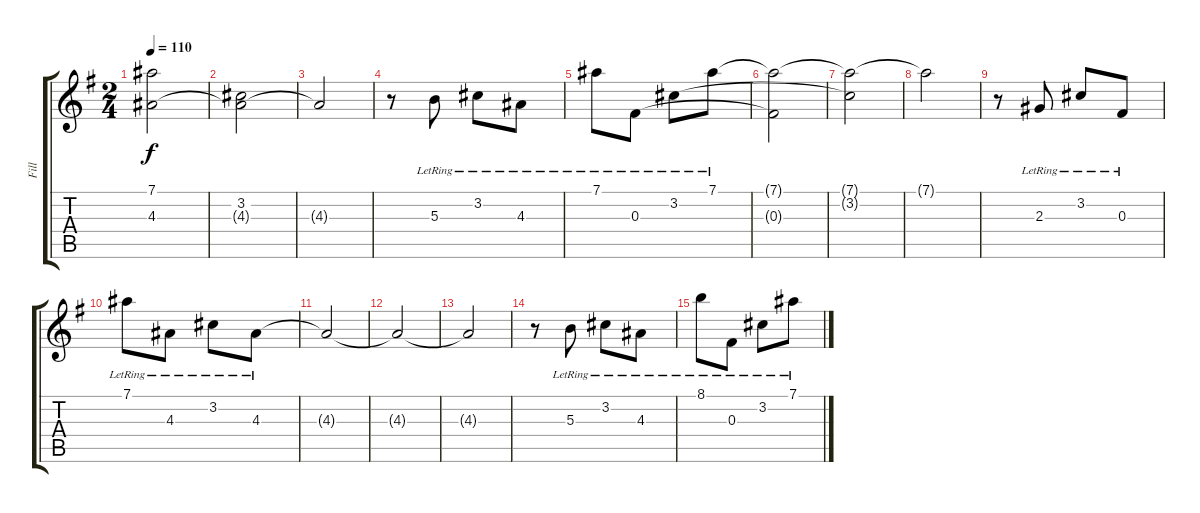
\track ("Fill" "Fill") {instrument electricguitarclean}
\staff {score tabs}
\tuning (Eb4 Bb3 Gb3 Db3 Ab2 Eb2) {hide}
\ts (2 4)
\tempo 110
\clef g2
\ks g
(7.1{t} 4.3{t}).2{dy f} |
(3.2{t} 4.3{t}).2 |
4.3{t}.2 |
r.8 5.3{lr}.8 3.2{lr}.8 4.3{lr}.8 |
7.1{lr}.8 0.3{lr}.8 3.2{lr}.8 7.1{lr}.8 |
(7.1{t} 0.3{t}).2 |
(7.1{t} 3.2{t}).2 |
7.1{t}.2 |
r.8 2.3{lr}.8 3.2{lr}.8 0.3{lr}.8 |
7.1{lr}.8 4.3{lr}.8 3.2{lr}.8 4.3{lr}.8 |
4.3{t}.2 |
4.3{t}.2 |
4.3{t}.2 |
r.8 5.3{lr}.8 3.2{lr}.8 4.3{lr}.8 |
8.1{lr}.8 0.3{lr}.8 3.2{lr}.8 7.1{lr}.8
